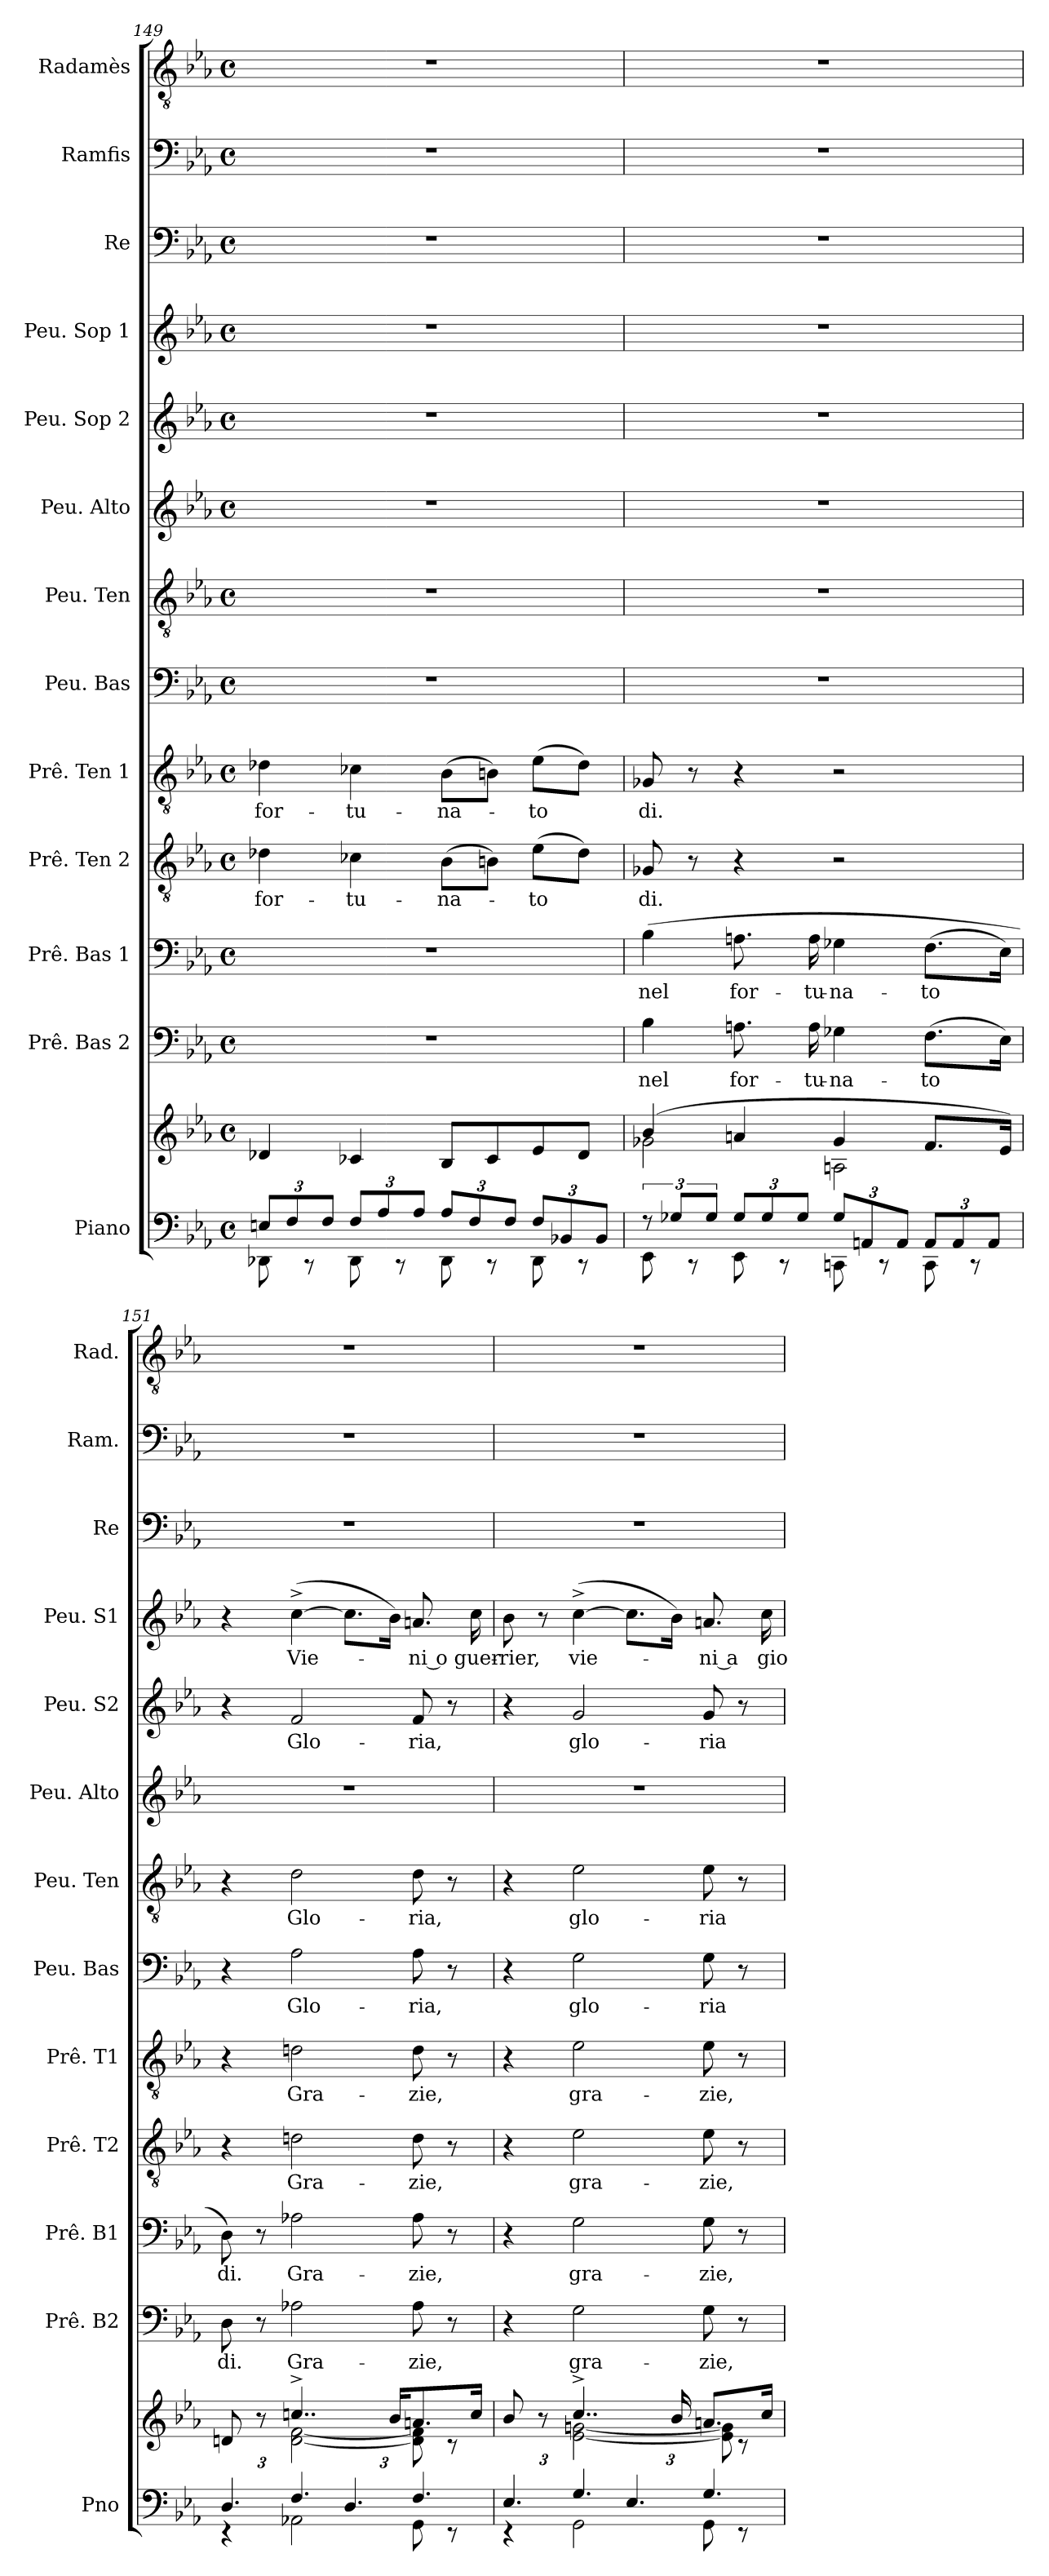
**kern	**kern	**kern	**text	**kern	**text	**kern	**text	**kern	**text	**kern	**text	**kern	**text	**kern	**kern	**text	**kern	**text	**kern	**kern	**kern
*part13	*part13	*part12	*part12	*part11	*part11	*part10	*part10	*part9	*part9	*part8	*part8	*part7	*part7	*part6	*part5	*part5	*part4	*part4	*part3	*part2	*part1
*staff14	*staff13	*staff12	*staff12	*staff11	*staff11	*staff10	*staff10	*staff9	*staff9	*staff8	*staff8	*staff7	*staff7	*staff6	*staff5	*staff5	*staff4	*staff4	*staff3	*staff2	*staff1
*I"Piano	*	*I"Prê. Bas 2	*	*I"Prê. Bas 1	*	*I"Prê. Ten 2	*	*I"Prê. Ten 1	*	*I"Peu. Bas	*	*I"Peu. Ten	*	*I"Peu. Alto	*I"Peu. Sop 2	*	*I"Peu. Sop 1	*	*I"Re	*I"Ramfis	*I"Radamès
*I'Pno	*	*I'Prê. B2	*	*I'Prê. B1	*	*I'Prê. T2	*	*I'Prê. T1	*	*I'Peu. Bas	*	*I'Peu. Ten	*	*I'Peu. Alto	*I'Peu. S2	*	*I'Peu. S1	*	*I'Re	*I'Ram.	*I'Rad.
*clefF4	*clefG2	*clefF4	*	*clefF4	*	*clefGv2	*	*clefGv2	*	*clefF4	*	*clefGv2	*	*clefG2	*clefG2	*	*clefG2	*	*clefF4	*clefF4	*clefGv2
*k[b-e-a-]	*k[b-e-a-]	*k[b-e-a-]	*	*k[b-e-a-]	*	*k[b-e-a-]	*	*k[b-e-a-]	*	*k[b-e-a-]	*	*k[b-e-a-]	*	*k[b-e-a-]	*k[b-e-a-]	*	*k[b-e-a-]	*	*k[b-e-a-]	*k[b-e-a-]	*k[b-e-a-]
*M4/4	*M4/4	*M4/4	*	*M4/4	*	*M4/4	*	*M4/4	*	*M4/4	*	*M4/4	*	*M4/4	*M4/4	*	*M4/4	*	*M4/4	*M4/4	*M4/4
*met(c)	*met(c)	*met(c)	*	*met(c)	*	*met(c)	*	*met(c)	*	*met(c)	*	*met(c)	*	*met(c)	*met(c)	*	*met(c)	*	*met(c)	*met(c)	*met(c)
*Xbrackettup	*	*	*	*	*	*	*	*	*	*	*	*	*	*	*	*	*	*	*	*	*
=149	=149	=149	=149	=149	=149	=149	=149	=149	=149	=149	=149	=149	=149	=149	=149	=149	=149	=149	=149	=149	=149
*^	*	*	*	*	*	*	*	*	*	*	*	*	*	*	*	*	*	*	*	*	*
!	!	!	!	!	!	!	!	!LO:LY:b:color=#AA0000	!	!LO:LY:b:color=#0055FF	!	!	!	!	!	!	!	!	!	!	!	!
12En/L	8DD-X\	4d-X/	1r	.	1r	.	4d-X\	for-	4d-X\	for-	1r	.	1r	.	1r	1r	.	1r	.	1r	1r	1r
12F/	.	.	.	.	.	.	.	.	.	.	.	.	.	.	.	.	.	.	.	.	.	.
.	8r	.	.	.	.	.	.	.	.	.	.	.	.	.	.	.	.	.	.	.	.	.
12F/J	.	.	.	.	.	.	.	.	.	.	.	.	.	.	.	.	.	.	.	.	.	.
!	!	!	!	!	!	!	!	!LO:LY:b:color=#AA0000	!	!LO:LY:b:color=#0055FF	!	!	!	!	!	!	!	!	!	!	!	!
12F/L	8DD-\	4c-X/	.	.	.	.	4c-X\	-tu-	4c-X\	-tu-	.	.	.	.	.	.	.	.	.	.	.	.
12A-/	.	.	.	.	.	.	.	.	.	.	.	.	.	.	.	.	.	.	.	.	.	.
.	8r	.	.	.	.	.	.	.	.	.	.	.	.	.	.	.	.	.	.	.	.	.
12A-/J	.	.	.	.	.	.	.	.	.	.	.	.	.	.	.	.	.	.	.	.	.	.
!	!	!	!	!	!	!	!	!LO:LY:b:color=#AA0000	!	!LO:LY:b:color=#0055FF	!	!	!	!	!	!	!	!	!	!	!	!
12A-/L	8DD-\	8B-/L	.	.	.	.	(>8B-\L	-na-	(>8B-\L	-na-	.	.	.	.	.	.	.	.	.	.	.	.
12F/	.	.	.	.	.	.	.	.	.	.	.	.	.	.	.	.	.	.	.	.	.	.
.	8r	8c-/	.	.	.	.	8Bn\J)	.	8Bn\J)	.	.	.	.	.	.	.	.	.	.	.	.	.
12F/J	.	.	.	.	.	.	.	.	.	.	.	.	.	.	.	.	.	.	.	.	.	.
!	!	!	!	!	!	!	!	!LO:LY:b:color=#AA0000	!	!LO:LY:b:color=#0055FF	!	!	!	!	!	!	!	!	!	!	!	!
12F/L	8DD-\	8e-/	.	.	.	.	(>8e-\L	-to	(>8e-\L	-to	.	.	.	.	.	.	.	.	.	.	.	.
12BB-X/	.	.	.	.	.	.	.	.	.	.	.	.	.	.	.	.	.	.	.	.	.	.
.	8r	8d-/J	.	.	.	.	8d-\J)	.	8d-\J)	.	.	.	.	.	.	.	.	.	.	.	.	.
12BB-/J	.	.	.	.	.	.	.	.	.	.	.	.	.	.	.	.	.	.	.	.	.	.
=150	=150	=150	=150	=150	=150	=150	=150	=150	=150	=150	=150	=150	=150	=150	=150	=150	=150	=150	=150	=150	=150	=150
*brackettup	*	*	*	*	*	*	*	*	*	*	*	*	*	*	*	*	*	*	*	*	*	*
*	*	*^	*	*	*	*	*	*	*	*	*	*	*	*	*	*	*	*	*	*	*	*
!	!	!	!	!	!LO:LY:b:color=#0055FF	!	!LO:LY:b:color=#0055FF	!	!LO:LY:b:color=#AA0000	!	!LO:LY:b:color=#0055FF	!	!	!	!	!	!	!	!	!	!	!	!
12r	8EE-\	(>4b-/	2g-X\	4B-\	nel	(>4B-\	nel	8G-X/	di.	8G-X/	di.	1r	.	1r	.	1r	1r	.	1r	.	1r	1r	1r
12G-X/L	.	.	.	.	.	.	.	.	.	.	.	.	.	.	.	.	.	.	.	.	.	.	.
.	8r	.	.	.	.	.	.	8r	.	8r	.	.	.	.	.	.	.	.	.	.	.	.	.
12G-/J	.	.	.	.	.	.	.	.	.	.	.	.	.	.	.	.	.	.	.	.	.	.	.
*Xbrackettup	*	*	*	*	*	*	*	*	*	*	*	*	*	*	*	*	*	*	*	*	*	*	*
!	!	!	!	!	!LO:LY:b:color=#0055FF	!	!LO:LY:b:color=#0055FF	!	!	!	!	!	!	!	!	!	!	!	!	!	!	!	!
12G-/L	8EE-\	4an/	.	8.An\	for-	8.An\	for-	4r	.	4r	.	.	.	.	.	.	.	.	.	.	.	.	.
12G-/	.	.	.	.	.	.	.	.	.	.	.	.	.	.	.	.	.	.	.	.	.	.	.
.	8r	.	.	.	.	.	.	.	.	.	.	.	.	.	.	.	.	.	.	.	.	.	.
12G-/J	.	.	.	.	.	.	.	.	.	.	.	.	.	.	.	.	.	.	.	.	.	.	.
!	!	!	!	!	!LO:LY:b:color=#0055FF	!	!LO:LY:b:color=#0055FF	!	!	!	!	!	!	!	!	!	!	!	!	!	!	!	!
.	.	.	.	16A\	-tu-	16A\	-tu-	.	.	.	.	.	.	.	.	.	.	.	.	.	.	.	.
!	!	!	!	!	!LO:LY:b:color=#0055FF	!	!LO:LY:b:color=#0055FF	!	!	!	!	!	!	!	!	!	!	!	!	!	!	!	!
12G-/L	8CCn\	4g-/	2An\	4G-X\	-na-	4G-X\	-na-	2r	.	2r	.	.	.	.	.	.	.	.	.	.	.	.	.
12AAn/	.	.	.	.	.	.	.	.	.	.	.	.	.	.	.	.	.	.	.	.	.	.	.
.	8r	.	.	.	.	.	.	.	.	.	.	.	.	.	.	.	.	.	.	.	.	.	.
12AA/J	.	.	.	.	.	.	.	.	.	.	.	.	.	.	.	.	.	.	.	.	.	.	.
!	!	!	!	!	!LO:LY:b:color=#0055FF	!	!LO:LY:b:color=#0055FF	!	!	!	!	!	!	!	!	!	!	!	!	!	!	!	!
12AA/L	8CC\	8.f/L	.	(>8.F\L	-to	(>8.F\L	-to	.	.	.	.	.	.	.	.	.	.	.	.	.	.	.	.
12AA/	.	.	.	.	.	.	.	.	.	.	.	.	.	.	.	.	.	.	.	.	.	.	.
.	8r	.	.	.	.	.	.	.	.	.	.	.	.	.	.	.	.	.	.	.	.	.	.
12AA/J	.	.	.	.	.	.	.	.	.	.	.	.	.	.	.	.	.	.	.	.	.	.	.
.	.	16e-/Jk)	.	16E-\Jk)	.	16E-\Jk)	.	.	.	.	.	.	.	.	.	.	.	.	.	.	.	.	.
!!LO:PB:g=z
=151	=151	=151	=151	=151	=151	=151	=151	=151	=151	=151	=151	=151	=151	=151	=151	=151	=151	=151	=151	=151	=151	=151	=151
!	!	!	!	!	!LO:LY:b:color=#0055FF	!	!LO:LY:b:color=#0055FF	!	!	!	!	!	!	!	!	!	!	!	!	!	!	!	!
6.D/	4r	8dn/	4ryy	8D\	di.	8D\)	di.	4r	.	4r	.	4r	.	4r	.	1r	4r	.	4r	.	1r	1r	1r
.	.	8r	.	8r	.	8r	.	.	.	.	.	.	.	.	.	.	.	.	.	.	.	.	.
!	!	!	!	!	!LO:LY:b:color=#0055FF	!	!LO:LY:b:color=#0055FF	!	!LO:LY:b:color=#AA0000	!	!LO:LY:b:color=#0055FF	!	!LO:LY:b:color=#0055FF	!	!LO:LY:b:color=#0055FF	!	!	!LO:LY:b:color=#0055FF	!	!LO:LY:b:color=#0055FF	!	!	!
6.F/	2AA-X\	4..ccn^/	[2d\ [2f\	2A-X\	Gra-	2A-X\	Gra-	2dn\	Gra-	2dn\	Gra-	2A-\	Glo-	2d\	Glo-	.	2f/	Glo-	(>[4cc^\	Vie-	.	.	.
6.D/	.	.	.	.	.	.	.	.	.	.	.	.	.	.	.	.	.	.	8.cc\L]	.	.	.	.
.	.	16b-/KL	.	.	.	.	.	.	.	.	.	.	.	.	.	.	.	.	16b-\Jk)	.	.	.	.
!	!	!	!	!	!LO:LY:b:color=#0055FF	!	!LO:LY:b:color=#0055FF	!	!LO:LY:b:color=#AA0000	!	!LO:LY:b:color=#0055FF	!	!LO:LY:b:color=#0055FF	!	!LO:LY:b:color=#0055FF	!	!	!LO:LY:b:color=#0055FF	!	!LO:LY:b:color=#0055FF	!	!	!
6.F/	8GG\	8.an/	8d\] 8f\]	8A-\	-zie,	8A-\	-zie,	8d\	-zie,	8d\	-zie,	8A-\	-ria,	8d\	-ria,	.	8f/	-ria,	8.an/	ni o	.	.	.
.	8r	.	8r	8r	.	8r	.	8r	.	8r	.	8r	.	8r	.	.	8r	.	.	.	.	.	.
!	!	!	!	!	!	!	!	!	!	!	!	!	!	!	!	!	!	!	!	!LO:LY:b:color=#0055FF	!	!	!
.	.	16cc/Jk	.	.	.	.	.	.	.	.	.	.	.	.	.	.	.	.	16cc\	guer-	.	.	.
=152	=152	=152	=152	=152	=152	=152	=152	=152	=152	=152	=152	=152	=152	=152	=152	=152	=152	=152	=152	=152	=152	=152	=152
!	!	!	!	!	!	!	!	!	!	!	!	!	!	!	!	!	!	!	!	!LO:LY:b:color=#0055FF	!	!	!
6.E-/	4r	8b-/	4ryy	4r	.	4r	.	4r	.	4r	.	4r	.	4r	.	1r	4r	.	8b-\	-rier,	1r	1r	1r
.	.	8r	.	.	.	.	.	.	.	.	.	.	.	.	.	.	.	.	8r	.	.	.	.
!	!	!	!	!	!LO:LY:b:color=#0055FF	!	!LO:LY:b:color=#0055FF	!	!LO:LY:b:color=#AA0000	!	!LO:LY:b:color=#0055FF	!	!LO:LY:b:color=#0055FF	!	!LO:LY:b:color=#0055FF	!	!	!LO:LY:b:color=#0055FF	!	!LO:LY:b:color=#0055FF	!	!	!
6.G/	2GG\	4..cc^/	[2e-\ [2gn\	2G\	gra-	2G\	gra-	2e-\	gra-	2e-\	gra-	2G\	glo-	2e-\	glo-	.	2g/	glo-	(>[4cc^\	vie-	.	.	.
6.E-/	.	.	.	.	.	.	.	.	.	.	.	.	.	.	.	.	.	.	8.cc\L]	.	.	.	.
.	.	16b-/	.	.	.	.	.	.	.	.	.	.	.	.	.	.	.	.	16b-\Jk)	.	.	.	.
!	!	!	!	!	!LO:LY:b:color=#0055FF	!	!LO:LY:b:color=#0055FF	!	!LO:LY:b:color=#AA0000	!	!LO:LY:b:color=#0055FF	!	!LO:LY:b:color=#0055FF	!	!LO:LY:b:color=#0055FF	!	!	!LO:LY:b:color=#0055FF	!	!LO:LY:b:color=#0055FF	!	!	!
6.G/	8GG\	8.an/L	8e-\] 8g\]	8G\	-zie,	8G\	-zie,	8e-\	-zie,	8e-\	-zie,	8G\	-ria	8e-\	-ria	.	8g/	-ria	8.an/	ni a	.	.	.
.	8r	.	8r	8r	.	8r	.	8r	.	8r	.	8r	.	8r	.	.	8r	.	.	.	.	.	.
!	!	!	!	!	!	!	!	!	!	!	!	!	!	!	!	!	!	!	!	!LO:LY:b:color=#0055FF	!	!	!
.	.	16cc/Jk	.	.	.	.	.	.	.	.	.	.	.	.	.	.	.	.	16cc\	gio-	.	.	.
*v	*v	*	*	*	*	*	*	*	*	*	*	*	*	*	*	*	*	*	*	*	*	*	*
*	*v	*v	*	*	*	*	*	*	*	*	*	*	*	*	*	*	*	*	*	*	*	*
=	=	=	=	=	=	=	=	=	=	=	=	=	=	=	=	=	=	=	=	=	=
*-	*-	*-	*-	*-	*-	*-	*-	*-	*-	*-	*-	*-	*-	*-	*-	*-	*-	*-	*-	*-	*-
